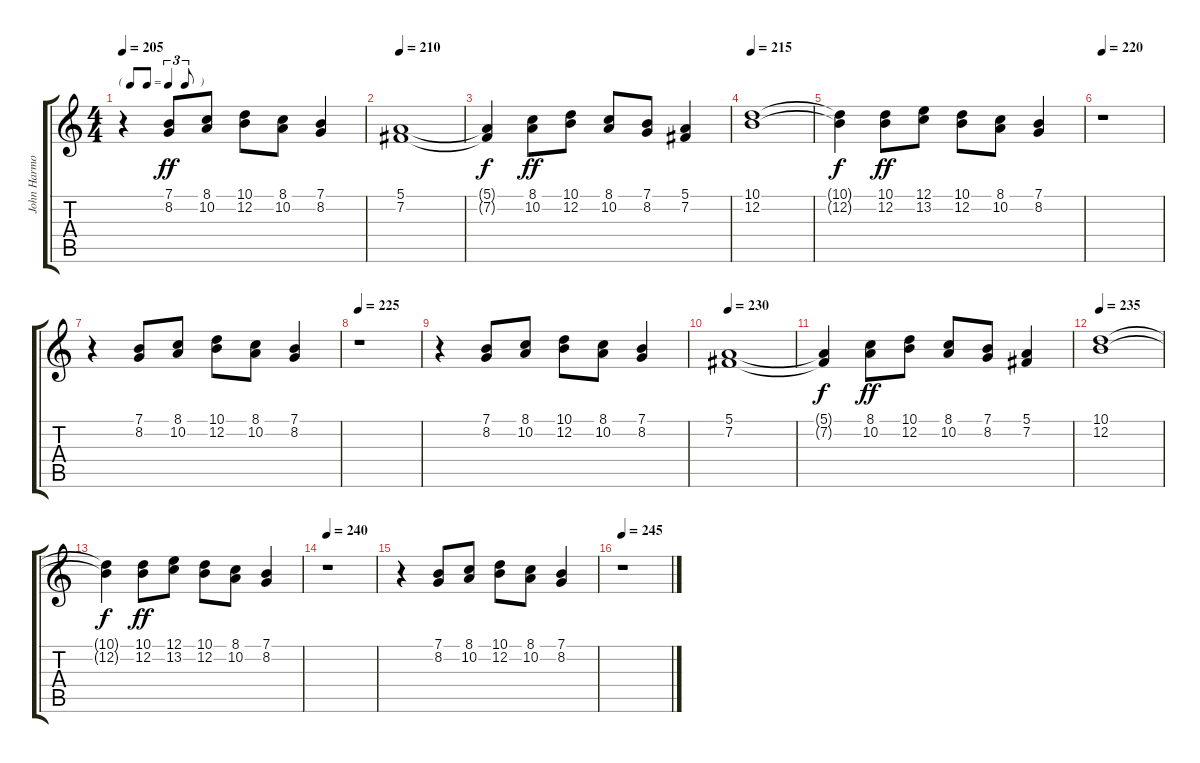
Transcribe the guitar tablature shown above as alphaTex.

\track ("John Harmonica" "John Harmo") {instrument harmonica}
\staff {score tabs}
\tuning (E4 B3 G3 D3 A2 E2) {hide}
\ts (4 4)
\tf triplet8th
\tempo 205
\clef g2
\ks c
r.4{dy ff} (7.1 8.2).8 (8.1 10.2).8 (10.1 12.2).8 (8.1 10.2).8 (7.1 8.2).4 |
\tempo 210
(5.1 7.2).1 |
(5.1{t} 7.2{t}).4{dy f} (8.1 10.2).8{dy ff} (10.1 12.2).8 (8.1 10.2).8 (7.1 8.2).8 (5.1 7.2).4 |
\tempo 215
(10.1 12.2).1 |
(10.1{t} 12.2{t}).4{dy f} (10.1 12.2).8{dy ff} (12.1 13.2).8 (10.1 12.2).8 (8.1 10.2).8 (7.1 8.2).4 |
\tempo 220
r.1 |
r.4 (7.1 8.2).8 (8.1 10.2).8 (10.1 12.2).8 (8.1 10.2).8 (7.1 8.2).4 |
\tempo 225
r.1 |
r.4 (7.1 8.2).8 (8.1 10.2).8 (10.1 12.2).8 (8.1 10.2).8 (7.1 8.2).4 |
\tempo 230
(5.1 7.2).1 |
(5.1{t} 7.2{t}).4{dy f} (8.1 10.2).8{dy ff} (10.1 12.2).8 (8.1 10.2).8 (7.1 8.2).8 (5.1 7.2).4 |
\tempo 235
(10.1 12.2).1 |
(10.1{t} 12.2{t}).4{dy f} (10.1 12.2).8{dy ff} (12.1 13.2).8 (10.1 12.2).8 (8.1 10.2).8 (7.1 8.2).4 |
\tempo 240
r.1 |
r.4 (7.1 8.2).8 (8.1 10.2).8 (10.1 12.2).8 (8.1 10.2).8 (7.1 8.2).4 |
\tempo 245
r.1
